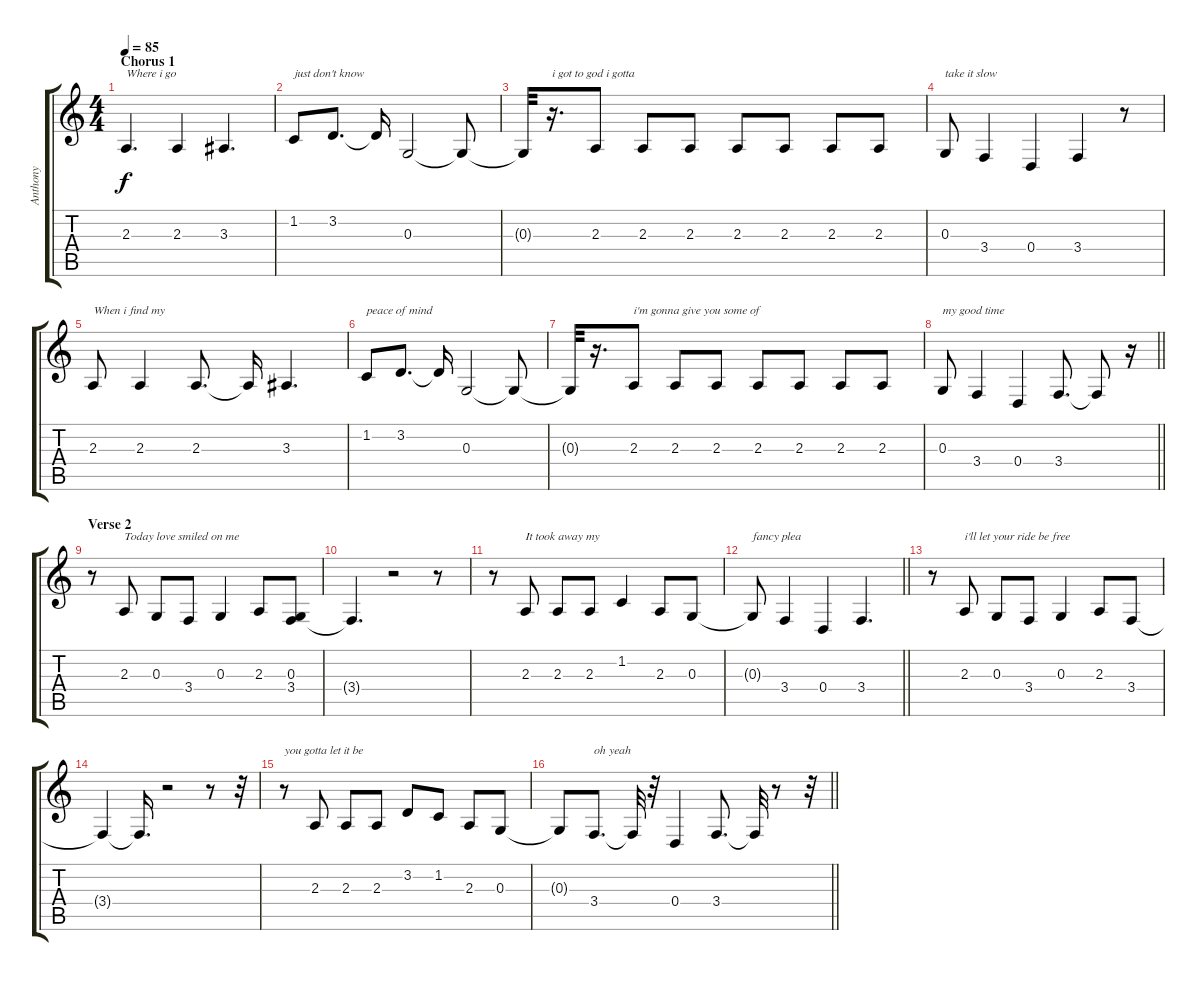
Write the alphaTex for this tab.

\track ("Anthony" "Anthony") {instrument cello}
\staff {score tabs}
\tuning (E4 B3 G3 D3 A2 E2) {hide}
\ts (4 4)
\section ("" "Chorus 1")
\tempo 85
\clef g2
\ks c
2.3.4{d txt "Where i go" dy f} 2.3.4 3.3.4{d} |
1.2.8{txt "just don't know"} 3.2.8{d} 3.2{t}.16 0.3.2 0.3{t}.8 |
0.3{t}.32 r.16{d txt "i got to god i gotta"} 2.3.8 2.3.8 2.3.8 2.3.8 2.3.8 2.3.8 2.3.8 |
0.3.8{txt "take it slow"} 3.4.4 0.4.4 3.4.4 r.8 |
2.3.8{txt "When i find my"} 2.3.4 2.3.8{d} 2.3{t}.16 3.3.4{d} |
1.2.8{txt "peace of mind"} 3.2.8{d} 3.2{t}.16 0.3.2 0.3{t}.8 |
0.3{t}.32 r.16{d} 2.3.8{txt "i'm gonna give you some of "} 2.3.8 2.3.8 2.3.8 2.3.8 2.3.8 2.3.8 |
\barLineRight lightlight
0.3.8{txt "my good time"} 3.4.4 0.4.4 3.4.8{d} 3.4{t}.8 r.16 |
\section ("" "Verse 2")
r.8 2.3.8{txt "Today love smiled on me"} 0.3.8 3.4.8 0.3.4 2.3.8 (0.3 3.4).8 |
3.4{t}.4{d} r.2 r.8 |
r.8 2.3.8{txt "It took away my"} 2.3.8 2.3.8 1.2.4 2.3.8 0.3.8 |
\barLineRight lightlight
0.3{t}.8{txt "fancy plea"} 3.4.4 0.4.4 3.4.4{d} |
r.8 2.3.8{txt "i'll let your ride be free"} 0.3.8 3.4.8 0.3.4 2.3.8 3.4.8 |
3.4{t}.4 3.4{t}.16{d} r.2 r.8 r.32 |
r.8{txt "you gotta let it be"} 2.3.8 2.3.8 2.3.8 3.2.8 1.2.8 2.3.8 0.3.8 |
\barLineRight lightlight
0.3{t}.8 3.4.8{d txt "oh yeah"} 3.4{t}.32 r.32 0.4.4 3.4.8{d} 3.4{t}.32 r.8 r.32
